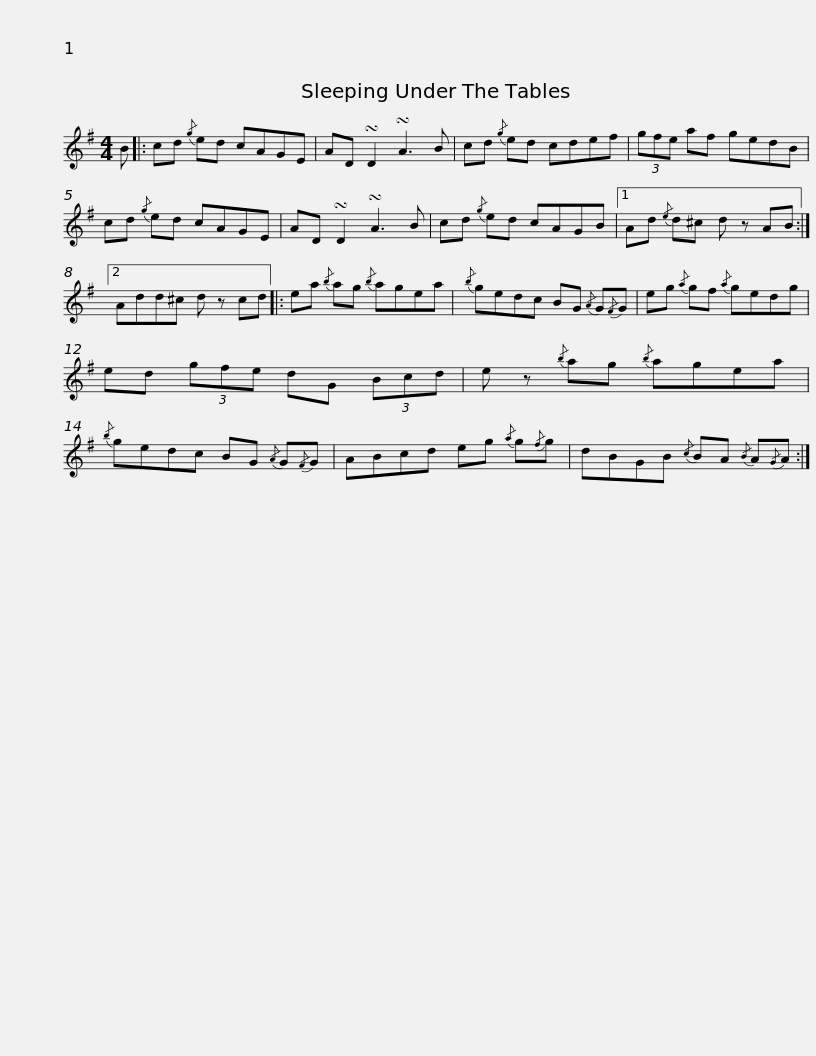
X:1
L:1/8
M:4/4
I:linebreak $
K:G
V:1 treble
V:1
 B |: cd{/g} ed cAGE | AD !turn!D2 !turn!A3 B | cd{/g} ed cdef | (3gfe af gedB |$ %5
 cd{/g} ed cAGE | AD !turn!D2 !turn!A3 B | cd{/g} ed cAGB |1 Ad{/e} d^c d z AB :|2 Add^c d z cd |:$ %10
 ea{/b} ag{/b} agea |{/b} gedc BG{/A} G{/F}G | eg{/a} gf{/a} gedg |$ ed (3gfe dG (3Bcd | e z{/b} ag{/b} agea | %15
{/b} gedc BG{/A} G{/F}G | ABcd eg{/a} g{/f}g |$ dBGB{/c} BA{/B} A{/G}A :| %18
